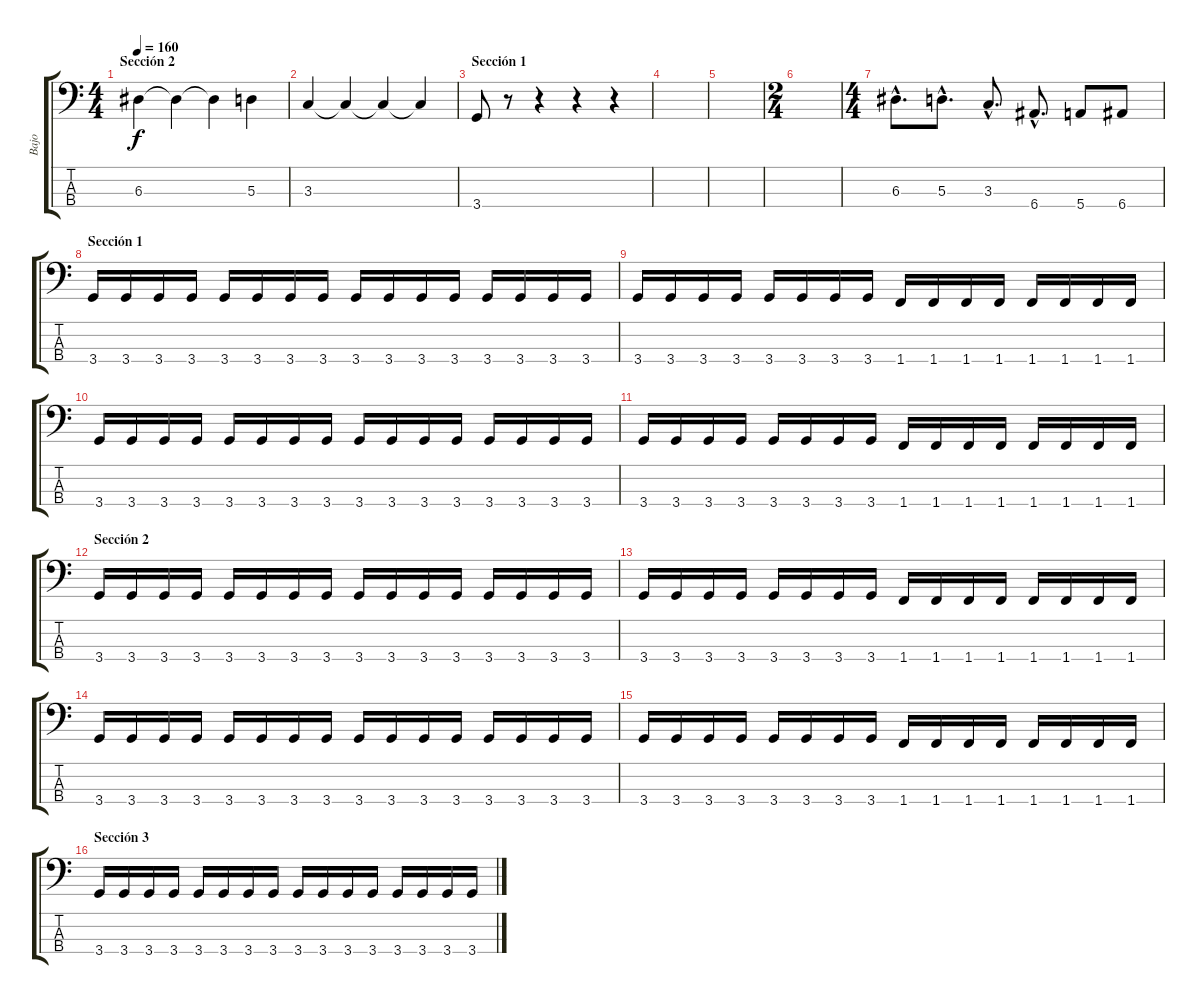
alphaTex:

\track ("Bajo" "Bajo") {instrument electricbasspick}
\staff {score tabs}
\tuning (G2 D2 A1 E1) {hide}
\ts (4 4)
\section ("" "Sección 2")
\tempo 160
\clef f4
\ks c
6.3.4{dy f instrument electricbasspick} 6.3{t}.4 6.3{t}.4 5.3.4 |
3.3.4 3.3{t}.4 3.3{t}.4 3.3{t}.4 |
\section ("" "Sección 1")
3.4.8 r.8 r.4 r.4 r.4 |
|
|
\ts (2 4)
|
\ts (4 4)
6.3{hac}.8{d} 5.3{hac}.8{d} 3.3{hac}.8{d} 6.4{hac}.8{d} 5.4.8 6.4.8 |
\section ("" "Sección 1")
3.4.16 3.4.16 3.4.16 3.4.16 3.4.16 3.4.16 3.4.16 3.4.16 3.4.16 3.4.16 3.4.16 3.4.16 3.4.16 3.4.16 3.4.16 3.4.16 |
3.4.16 3.4.16 3.4.16 3.4.16 3.4.16 3.4.16 3.4.16 3.4.16 1.4.16 1.4.16 1.4.16 1.4.16 1.4.16 1.4.16 1.4.16 1.4.16 |
3.4.16 3.4.16 3.4.16 3.4.16 3.4.16 3.4.16 3.4.16 3.4.16 3.4.16 3.4.16 3.4.16 3.4.16 3.4.16 3.4.16 3.4.16 3.4.16 |
3.4.16 3.4.16 3.4.16 3.4.16 3.4.16 3.4.16 3.4.16 3.4.16 1.4.16 1.4.16 1.4.16 1.4.16 1.4.16 1.4.16 1.4.16 1.4.16 |
\section ("" "Sección 2")
3.4.16 3.4.16 3.4.16 3.4.16 3.4.16 3.4.16 3.4.16 3.4.16 3.4.16 3.4.16 3.4.16 3.4.16 3.4.16 3.4.16 3.4.16 3.4.16 |
3.4.16 3.4.16 3.4.16 3.4.16 3.4.16 3.4.16 3.4.16 3.4.16 1.4.16 1.4.16 1.4.16 1.4.16 1.4.16 1.4.16 1.4.16 1.4.16 |
3.4.16 3.4.16 3.4.16 3.4.16 3.4.16 3.4.16 3.4.16 3.4.16 3.4.16 3.4.16 3.4.16 3.4.16 3.4.16 3.4.16 3.4.16 3.4.16 |
3.4.16 3.4.16 3.4.16 3.4.16 3.4.16 3.4.16 3.4.16 3.4.16 1.4.16 1.4.16 1.4.16 1.4.16 1.4.16 1.4.16 1.4.16 1.4.16 |
\section ("" "Sección 3")
3.4.16 3.4.16 3.4.16 3.4.16 3.4.16 3.4.16 3.4.16 3.4.16 3.4.16 3.4.16 3.4.16 3.4.16 3.4.16 3.4.16 3.4.16 3.4.16
